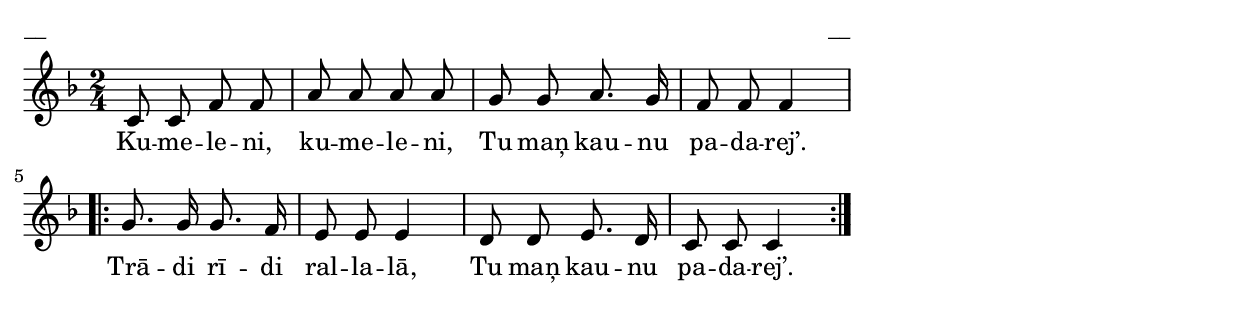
\version "2.13.16"
%\header {
%    title = "Kumeleni, kumeleni"
%}
\paper {
line-width = 14\cm
left-margin = 0.4\cm
between-system-padding = 0.1\cm
between-system-space = 0.1\cm
}
\layout {
indent = #0
ragged-last = ##f
}

voiceA = \relative c' {
\clef "treble"
\key f \major
\time 2/4
c8 c f f | a8 a a a | g8 g a8. g16 | f8 f f4
\repeat volta 2 {
g8. g16 g8. f16  | e8 e e4 |
d8 d e8. d16 | c8 c c4
}
} 



lyricA = \lyricmode {
Ku -- me -- le -- ni, ku -- me -- le -- ni, Tu maņ kau -- nu pa -- da -- rej’.
Trā -- di rī -- di ral -- la -- lā, Tu maņ kau -- nu pa -- da -- rej’.
}


fullScore = <<
\new Staff {
<<
\new Voice = "voiceA" { \oneVoice \autoBeamOff \voiceA }
\lyricsto "voiceA" \new Lyrics \lyricA
>>
}
>>

\score {
\fullScore
\header { piece = "__" opus = "__" }
}
\markup { \with-color #(x11-color 'white) \sans \smaller "__" }
\score {
\unfoldRepeats
\fullScore
\midi {
\context { \Staff \remove "Staff_performer" }
\context { \Voice \consists "Staff_performer" }
}
}


